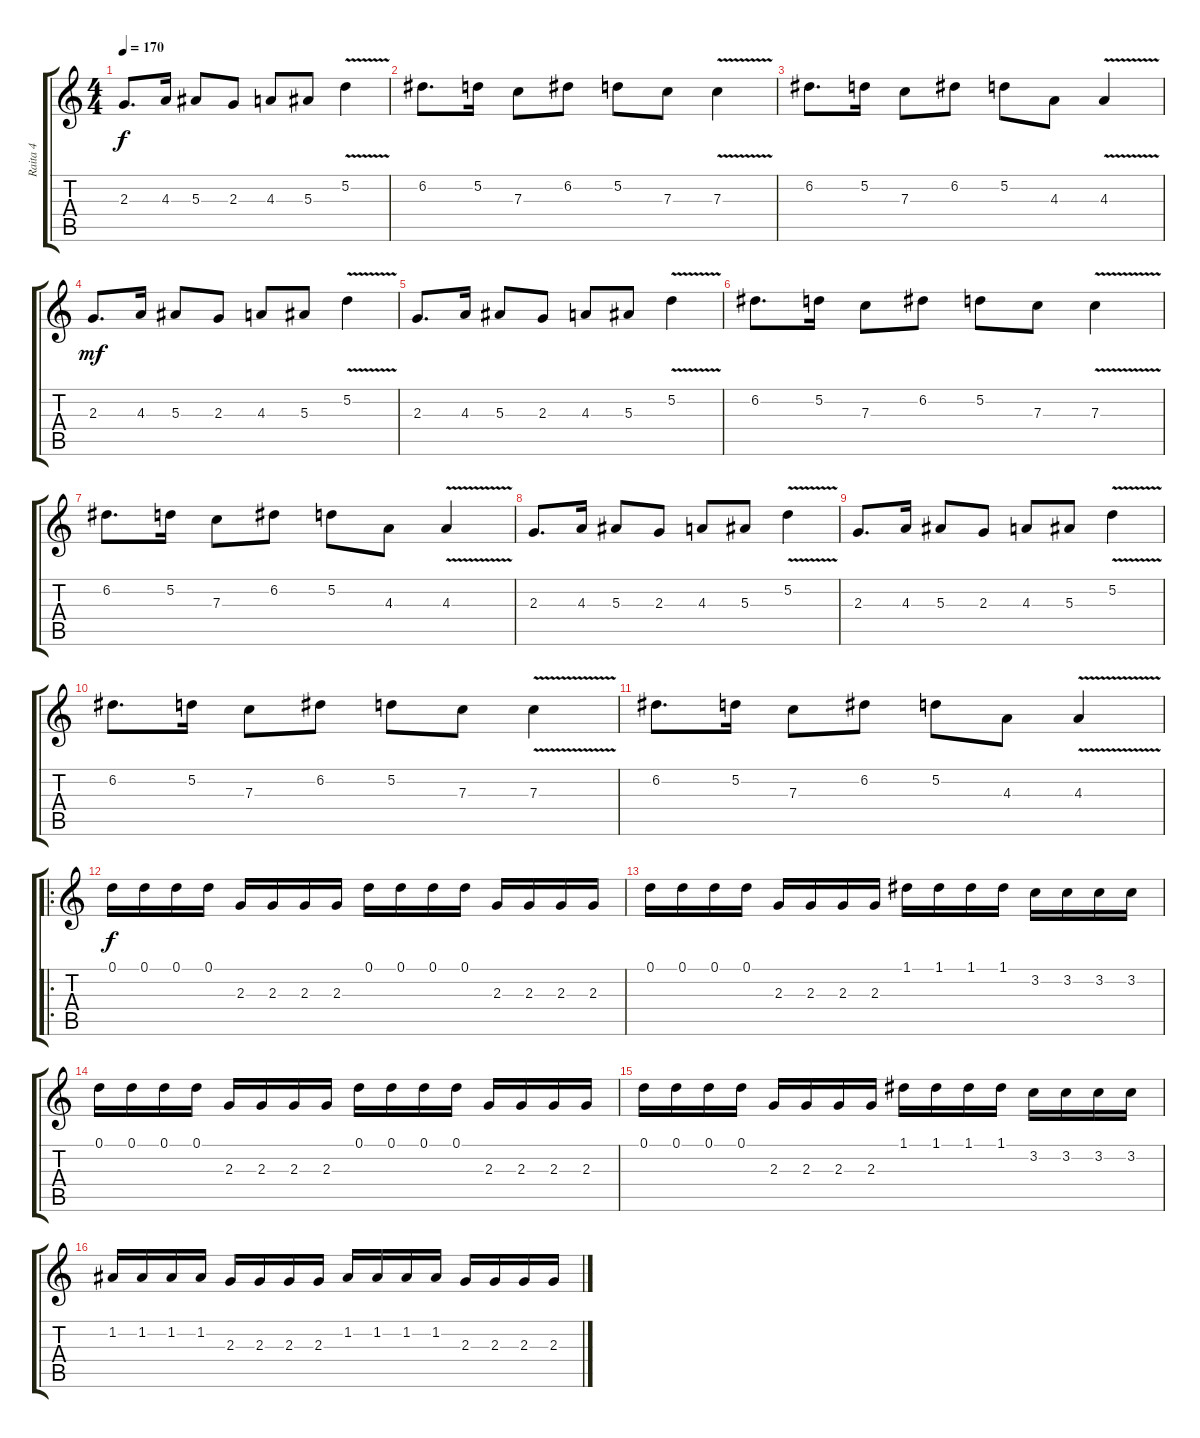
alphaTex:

\track ("Raita 4" "Raita 4") {instrument distortionguitar}
\staff {score tabs}
\tuning (D4 A3 F3 C3 G2 D2) {hide}
\ts (4 4)
\tempo 170
\clef g2
\ks c
2.3.8{d dy f} 4.3.16 5.3.8 2.3.8 4.3.8 5.3.8 5.2{v}.4 |
6.2.8{d} 5.2.16 7.3.8 6.2.8 5.2.8 7.3.8 7.3{v}.4 |
6.2.8{d} 5.2.16 7.3.8 6.2.8 5.2.8 4.3.8 4.3{v}.4 |
2.3.8{d dy mf volume 14 balance 15} 4.3.16 5.3.8 2.3.8 4.3.8 5.3.8 5.2{v}.4 |
2.3.8{d} 4.3.16 5.3.8 2.3.8 4.3.8 5.3.8 5.2{v}.4 |
6.2.8{d} 5.2.16 7.3.8 6.2.8 5.2.8 7.3.8 7.3{v}.4 |
6.2.8{d} 5.2.16 7.3.8 6.2.8 5.2.8 4.3.8 4.3{v}.4 |
2.3.8{d} 4.3.16 5.3.8 2.3.8 4.3.8 5.3.8 5.2{v}.4 |
2.3.8{d} 4.3.16 5.3.8 2.3.8 4.3.8 5.3.8 5.2{v}.4 |
6.2.8{d} 5.2.16 7.3.8 6.2.8 5.2.8 7.3.8 7.3{v}.4 |
6.2.8{d} 5.2.16 7.3.8 6.2.8 5.2.8 4.3.8 4.3{v}.4 |
\ro
0.1.16{dy f volume 10 balance 8} 0.1.16 0.1.16 0.1.16 2.3.16 2.3.16 2.3.16 2.3.16 0.1.16 0.1.16 0.1.16 0.1.16 2.3.16 2.3.16 2.3.16 2.3.16 |
0.1.16 0.1.16 0.1.16 0.1.16 2.3.16 2.3.16 2.3.16 2.3.16 1.1.16 1.1.16 1.1.16 1.1.16 3.2.16 3.2.16 3.2.16 3.2.16 |
0.1.16 0.1.16 0.1.16 0.1.16 2.3.16 2.3.16 2.3.16 2.3.16 0.1.16 0.1.16 0.1.16 0.1.16 2.3.16 2.3.16 2.3.16 2.3.16 |
0.1.16 0.1.16 0.1.16 0.1.16 2.3.16 2.3.16 2.3.16 2.3.16 1.1.16 1.1.16 1.1.16 1.1.16 3.2.16 3.2.16 3.2.16 3.2.16 |
1.2.16 1.2.16 1.2.16 1.2.16 2.3.16 2.3.16 2.3.16 2.3.16 1.2.16 1.2.16 1.2.16 1.2.16 2.3.16 2.3.16 2.3.16 2.3.16
